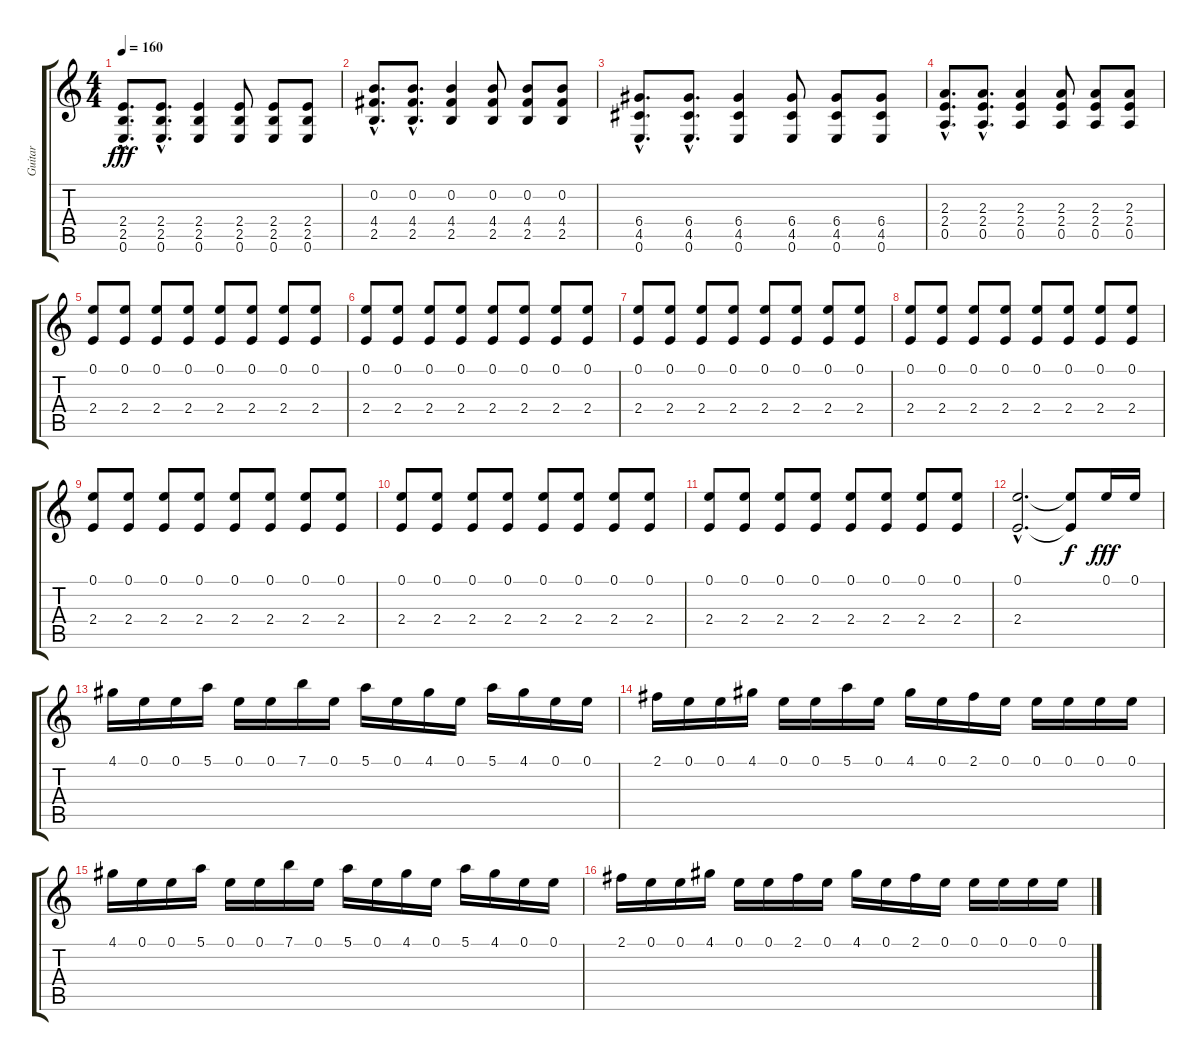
\track ("Guitar" "Guitar") {instrument distortionguitar}
\staff {score tabs}
\tuning (E4 B3 G3 D3 A2 E2) {hide}
\ts (4 4)
\tempo 160
\clef g2
\ks c
(2.4{hac} 2.5{hac} 0.6{hac}).8{d dy fff} (2.4{hac} 2.5{hac} 0.6{hac}).8{d} (2.4 2.5 0.6).4 (2.4 2.5 0.6).8 (2.4 2.5 0.6).8 (2.4 2.5 0.6).8 |
(0.2{hac} 4.4{hac} 2.5{hac}).8{d} (0.2{hac} 4.4{hac} 2.5{hac}).8{d} (0.2 4.4 2.5).4 (0.2 4.4 2.5).8 (0.2 4.4 2.5).8 (0.2 4.4 2.5).8 |
(6.4{hac} 4.5{hac} 0.6{hac}).8{d} (6.4{hac} 4.5{hac} 0.6{hac}).8{d} (6.4 4.5 0.6).4 (6.4 4.5 0.6).8 (6.4 4.5 0.6).8 (6.4 4.5 0.6).8 |
(2.3{hac} 2.4{hac} 0.5{hac}).8{d} (2.3{hac} 2.4{hac} 0.5{hac}).8{d} (2.3 2.4 0.5).4 (2.3 2.4 0.5).8 (2.3 2.4 0.5).8 (2.3 2.4 0.5).8 |
(0.1 2.4).8 (0.1 2.4).8 (0.1 2.4).8 (0.1 2.4).8 (0.1 2.4).8 (0.1 2.4).8 (0.1 2.4).8 (0.1 2.4).8 |
(0.1 2.4).8 (0.1 2.4).8 (0.1 2.4).8 (0.1 2.4).8 (0.1 2.4).8 (0.1 2.4).8 (0.1 2.4).8 (0.1 2.4).8 |
(0.1 2.4).8 (0.1 2.4).8 (0.1 2.4).8 (0.1 2.4).8 (0.1 2.4).8 (0.1 2.4).8 (0.1 2.4).8 (0.1 2.4).8 |
(0.1 2.4).8 (0.1 2.4).8 (0.1 2.4).8 (0.1 2.4).8 (0.1 2.4).8 (0.1 2.4).8 (0.1 2.4).8 (0.1 2.4).8 |
(0.1 2.4).8 (0.1 2.4).8 (0.1 2.4).8 (0.1 2.4).8 (0.1 2.4).8 (0.1 2.4).8 (0.1 2.4).8 (0.1 2.4).8 |
(0.1 2.4).8 (0.1 2.4).8 (0.1 2.4).8 (0.1 2.4).8 (0.1 2.4).8 (0.1 2.4).8 (0.1 2.4).8 (0.1 2.4).8 |
(0.1 2.4).8 (0.1 2.4).8 (0.1 2.4).8 (0.1 2.4).8 (0.1 2.4).8 (0.1 2.4).8 (0.1 2.4).8 (0.1 2.4).8 |
(0.1{hac} 2.4{hac}).2{d} (0.1{t} 2.4{t}).8{dy f} 0.1.16{dy fff} 0.1.16 |
4.1.16 0.1.16 0.1.16 5.1.16 0.1.16 0.1.16 7.1.16 0.1.16 5.1.16 0.1.16 4.1.16 0.1.16 5.1.16 4.1.16 0.1.16 0.1.16 |
2.1.16 0.1.16 0.1.16 4.1.16 0.1.16 0.1.16 5.1.16 0.1.16 4.1.16 0.1.16 2.1.16 0.1.16 0.1.16 0.1.16 0.1.16 0.1.16 |
4.1.16 0.1.16 0.1.16 5.1.16 0.1.16 0.1.16 7.1.16 0.1.16 5.1.16 0.1.16 4.1.16 0.1.16 5.1.16 4.1.16 0.1.16 0.1.16 |
2.1.16 0.1.16 0.1.16 4.1.16 0.1.16 0.1.16 2.1.16 0.1.16 4.1.16 0.1.16 2.1.16 0.1.16 0.1.16 0.1.16 0.1.16 0.1.16
